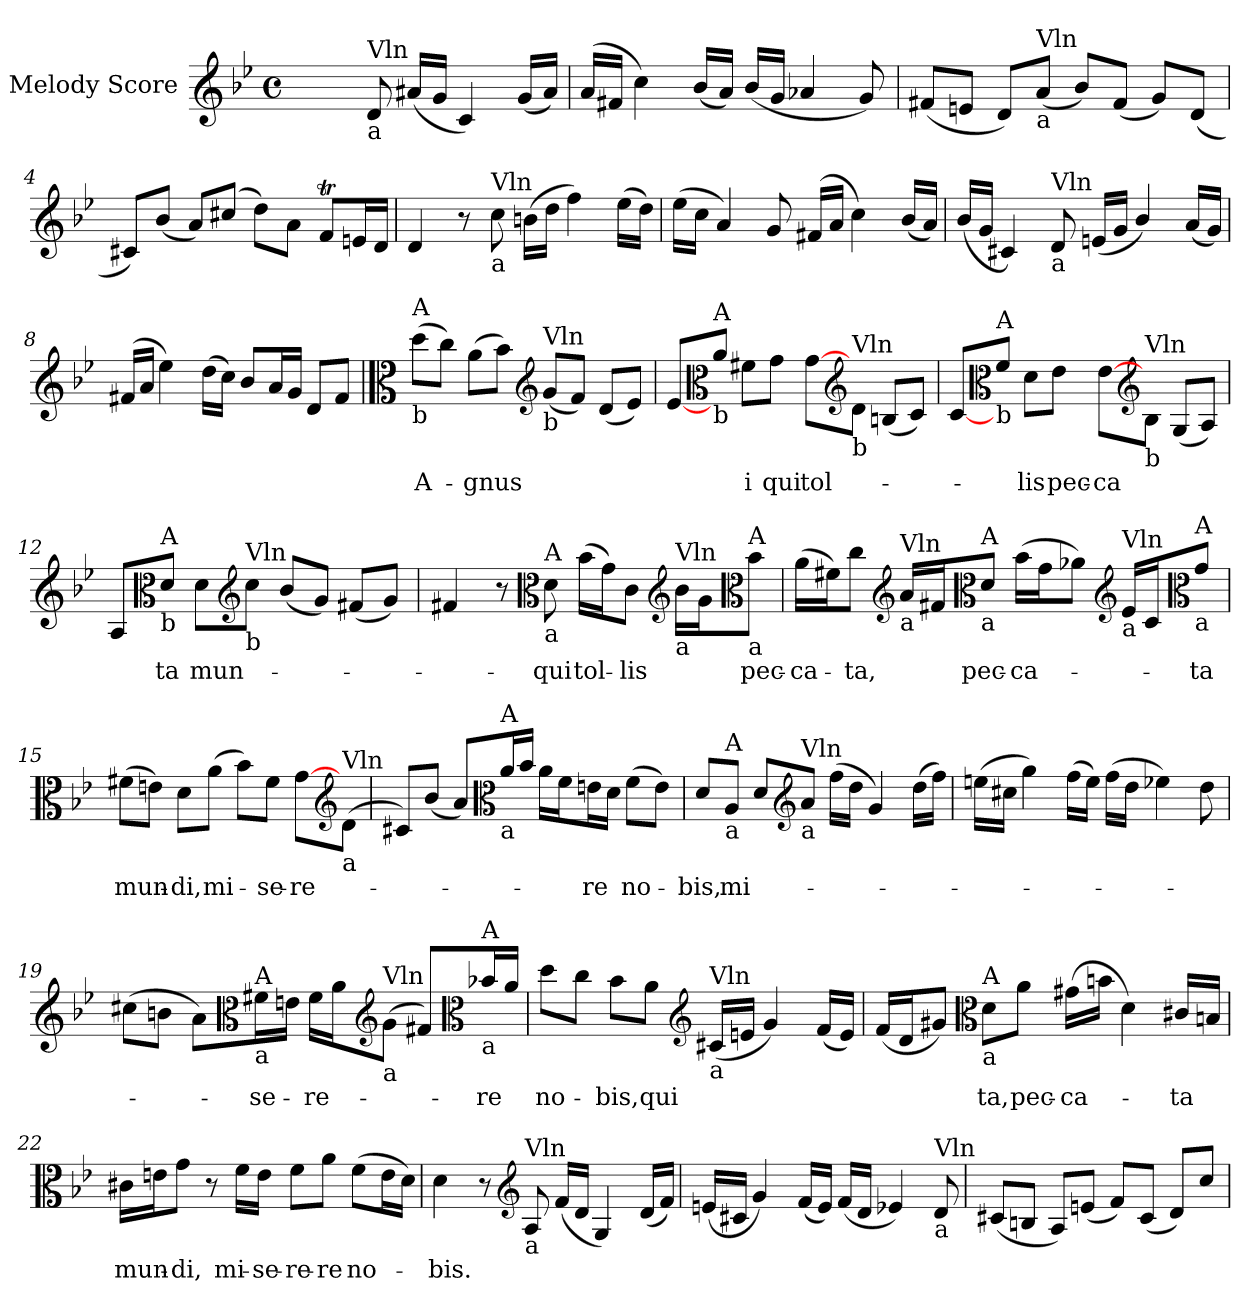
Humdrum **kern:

**kern	**text
*part1	*part1
*staff1	*staff1
*I"Melody Score	*
*k[b-e-]	*
*M4/4	*
*met(c)	*
*MM60	*
=1	=1
4.ryy	.
!LO:TX:a:t=Vln	!
!LO:TX:b:t=a	!
8d/	.
(16a#X/LL	.
16g/JJ	.
4c/)	.
(16g/LL	.
16a#/JJ)	.
=2	=2
(16a/LL	.
16f#X/JJ	.
4cc\)	.
(16b-/LL	.
16a/JJ)	.
(16b-/LL	.
16g/JJ	.
4a-X/	.
8g/)	.
=3	=3
(8f#X/L	.
8en/J	.
8d/L)	.
!LO:TX:a:t=Vln	!
!LO:TX:b:t=a	!
(8a/J	.
8b-/L)	.
(8f#/J	.
8g/L)	.
(8d/J	.
=4	=4
8c#X/L)	.
(8b-/J	.
8a/L)	.
(8cc#X/J	.
8dd\L)	.
8a\J	.
8fT/L	.
16en/L	.
16d/JJ	.
=5	=5
4d/	.
8r	.
!LO:TX:a:t=Vln	!
!LO:TX:b:t=a	!
8cc\	.
(16bn\LL	.
16dd\JJ	.
4ff\)	.
(16ee-\LL	.
16dd\JJ)	.
=6	=6
(16ee-\LL	.
16cc\JJ	.
4a/)	.
8g/	.
(16f#X/LL	.
16a/JJ	.
4cc\)	.
(16b-/LL	.
16a/JJ)	.
=7	=7
(16b-/LL	.
16g/JJ	.
4c#X/)	.
!LO:TX:a:t=Vln	!
!LO:TX:b:t=a	!
8d/	.
(16en/LL	.
16g/JJ	.
4b-/)	.
(16a/LL	.
16g/JJ)	.
=8	=8
(16f#X/LL	.
16a/JJ	.
4ee-\)	.
(16dd\LL	.
16cc\JJ)	.
8b-/L	.
16a/L	.
16g/JJ	.
8d/L	.
8f#/J	.
=9	=9
*clefC3	*
!LO:TX:a:t=A	!
!LO:TX:b:t=b	!
!	!LO:LY:b
(8dd\L	A-
8cc\J)	.
!	!LO:LY:b
(8a\L	-gnus
8b-\J)	.
*clefG2	*
!LO:TX:a:t=Vln	!
!LO:TX:b:t=b	!
(8g/L	.
8f/J)	.
(8d/L	.
8e-/J)	.
=10	=10
[8e-/L	.
*clefC3	*
!LO:TX:a:t=A	!
!LO:TX:b:t=b	!
8a/J	.
!	!LO:LY:b
8f#X\L	-i
!	!LO:LY:b
8g\J	qui
!	!LO:LY:b
[8g\L	tol-
*clefG2	*
!LO:TX:a:t=Vln	!
!LO:TX:b:t=b	!
8d\J	.
(8Bn/L	.
8c/J)	.
=11	=11
[8c/L	.
*clefC3	*
!LO:TX:a:t=A	!
!LO:TX:b:t=b	!
8f/J	.
!	!LO:LY:b
8d\L	-lis
!	!LO:LY:b
8e-\J	pec-
!	!LO:LY:b
[8e-\L	-ca
*clefG2	*
!LO:TX:a:t=Vln	!
!LO:TX:b:t=b	!
8B-\J	.
(8G/L	.
8A/J)	.
=12	=12
8A/L	.
*clefC3	*
!LO:TX:a:t=A	!
!LO:TX:b:t=b	!
!	!LO:LY:b
8d/J	ta
!	!LO:LY:b
8d\L	mun-
*clefG2	*
!LO:TX:a:t=Vln	!
!LO:TX:b:t=b	!
8cc\J	.
(8b-/L	.
8g/J)	.
(8f#X/L	.
8g/J)	.
=13	=13
4f#X/	.
8r	.
*clefC3	*
!LO:TX:a:t=A	!
!LO:TX:b:t=a	!
!	!LO:LY:b
8d\	qui
!	!LO:LY:b
(16b-\LL	tol-
16g\J)	.
!	!LO:LY:b
8c\J	-lis
*clefG2	*
!LO:TX:a:t=Vln	!
!LO:TX:b:t=a	!
16b-\LL	.
16g\J	.
*clefC3	*
!LO:TX:a:t=A	!
!LO:TX:b:t=a	!
!	!LO:LY:b
8b-\J	pec-
=14	=14
!	!LO:LY:b
(16a\LL	-ca-
16f#X\J)	.
!	!LO:LY:b
8cc\J	-ta,
*clefG2	*
!LO:TX:a:t=Vln	!
!LO:TX:b:t=a	!
16a/LL	.
16f#X/J	.
*clefC3	*
!LO:TX:a:t=A	!
!LO:TX:b:t=a	!
!	!LO:LY:b
8d/J	pec-
!	!LO:LY:b
(16b-\LL	-ca-
16g\J	.
8a-X\J)	.
*clefG2	*
!LO:TX:a:t=Vln	!
!LO:TX:b:t=a	!
16e-/LL	.
16c/J	.
*clefC3	*
!LO:TX:a:t=A	!
!LO:TX:b:t=a	!
!	!LO:LY:b
8g/J	-ta
=15	=15
!	!LO:LY:b
(8f#X\L	mun-
8en\J)	.
!	!LO:LY:b
8d\L	-di,
!	!LO:LY:b
(8a\J	mi-
8b-\L)	.
!	!LO:LY:b
8f#\J	-se-
!	!LO:LY:b
[8g\L	-re-
*clefG2	*
!LO:TX:a:t=Vln	!
!LO:TX:b:t=a	!
(8d\J	.
=16	=16
8c#X/L)	.
(8b-/J	.
8a/L)	.
*clefC3	*
!LO:TX:a:t=A	!
!LO:TX:b:t=a	!
16a/L	.
16b-/JJ	.
16a\LL	.
16f\J	.
!	!LO:LY:b
16en\L	-re
16d\JJ	.
!	!LO:LY:b
(8f\L	no-
8e\J)	.
=17	=17
!	!LO:LY:b
8d/L	-bis,
!LO:TX:a:t=A	!
!LO:TX:b:t=a	!
!	!LO:LY:b
8A/J	mi-
8d/L	.
*clefG2	*
!LO:TX:a:t=Vln	!
!LO:TX:b:t=a	!
8a/J	.
(16ff\LL	.
16dd\JJ	.
4g/)	.
(16dd\LL	.
16ff\JJ)	.
=18	=18
(16een\LL	.
16cc#X\JJ	.
4gg\)	.
(16ff\LL	.
16ee\JJ)	.
(16ff\LL	.
16dd\JJ	.
4ee-X\)	.
8dd\	.
=19	=19
(8cc#X\L	.
8bn\J	.
8a\L)	.
*clefC3	*
!LO:TX:a:t=A	!
!LO:TX:b:t=a	!
!	!LO:LY:b
16f#X\L	-se-
16en\JJ	.
!	!LO:LY:b
16f#\LL	-re-
16a\J	.
*clefG2	*
!LO:TX:a:t=Vln	!
!LO:TX:b:t=a	!
(8g\J	.
8f#X/L)	.
*clefC3	*
!LO:TX:a:t=A	!
!LO:TX:b:t=a	!
!	!LO:LY:b
16b-/L	-re
16a/JJ	.
=20	=20
!	!LO:LY:b
8dd\L	no-
8cc\J	.
!	!LO:LY:b
8b-\L	-bis,
!	!LO:LY:b
8a\J	qui
*clefG2	*
!LO:TX:a:t=Vln	!
!LO:TX:b:t=a	!
(16c#X/LL	.
16en/JJ	.
4g/)	.
(16f/LL	.
16e/JJ)	.
=21	=21
(16f/LL	.
16d/J	.
8g#X/J)	.
*clefC3	*
!LO:TX:a:t=A	!
!LO:TX:b:t=a	!
!	!LO:LY:b
8d\L	-ta,
!	!LO:LY:b
8a\J	pec-
!	!LO:LY:b
(16g#X\LL	-ca-
16bn\JJ	.
4d\)	.
!	!LO:LY:b
16c#X/LL	-ta
16Bn/JJ	.
=22	=22
!	!LO:LY:b
16c#X\LL	mun-
16en\J	.
!	!LO:LY:b
8g\J	-di,
8r	.
!	!LO:LY:b
16f\LL	mi-
!	!LO:LY:b
16e\JJ	-se-
!	!LO:LY:b
8f\L	-re-
!	!LO:LY:b
8a\J	-re
!	!LO:LY:b
(8f\L	no-
16e\L	.
16d\JJ)	.
=23	=23
!	!LO:LY:b
4d\	-bis.
8r	.
*clefG2	*
!LO:TX:a:t=Vln	!
!LO:TX:b:t=a	!
8A/	.
(16f/LL	.
16d/JJ	.
4G/)	.
(16d/LL	.
16f/JJ)	.
=24	=24
(16en/LL	.
16c#X/JJ	.
4g/)	.
(16f/LL	.
16e/JJ)	.
(16f/LL	.
16d/JJ	.
4e-X/)	.
!LO:TX:a:t=Vln	!
!LO:TX:b:t=a	!
8d/	.
=25	=25
(8c#X/L	.
8Bn/J	.
8A/L)	.
(8en/J	.
8f/L)	.
(8c#/J	.
8d/L)	.
8cc/J	.
=	=
*-	*-
